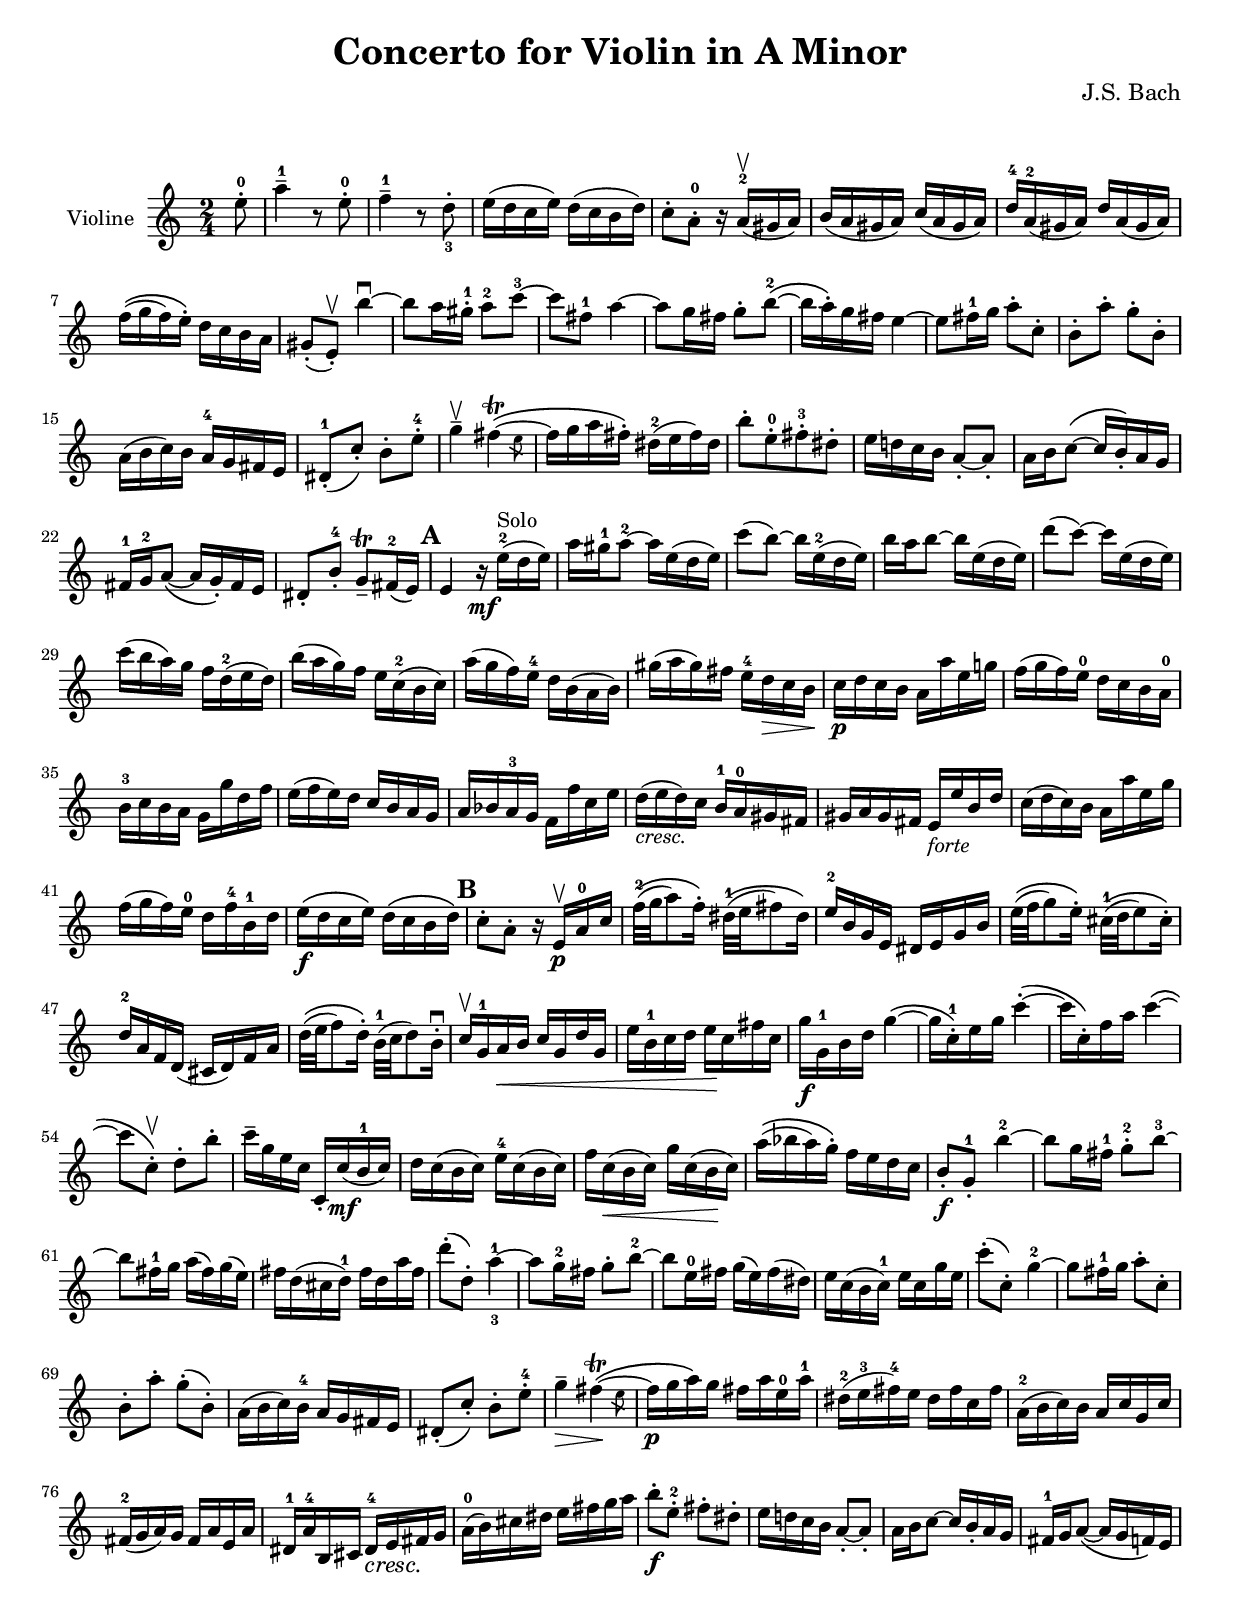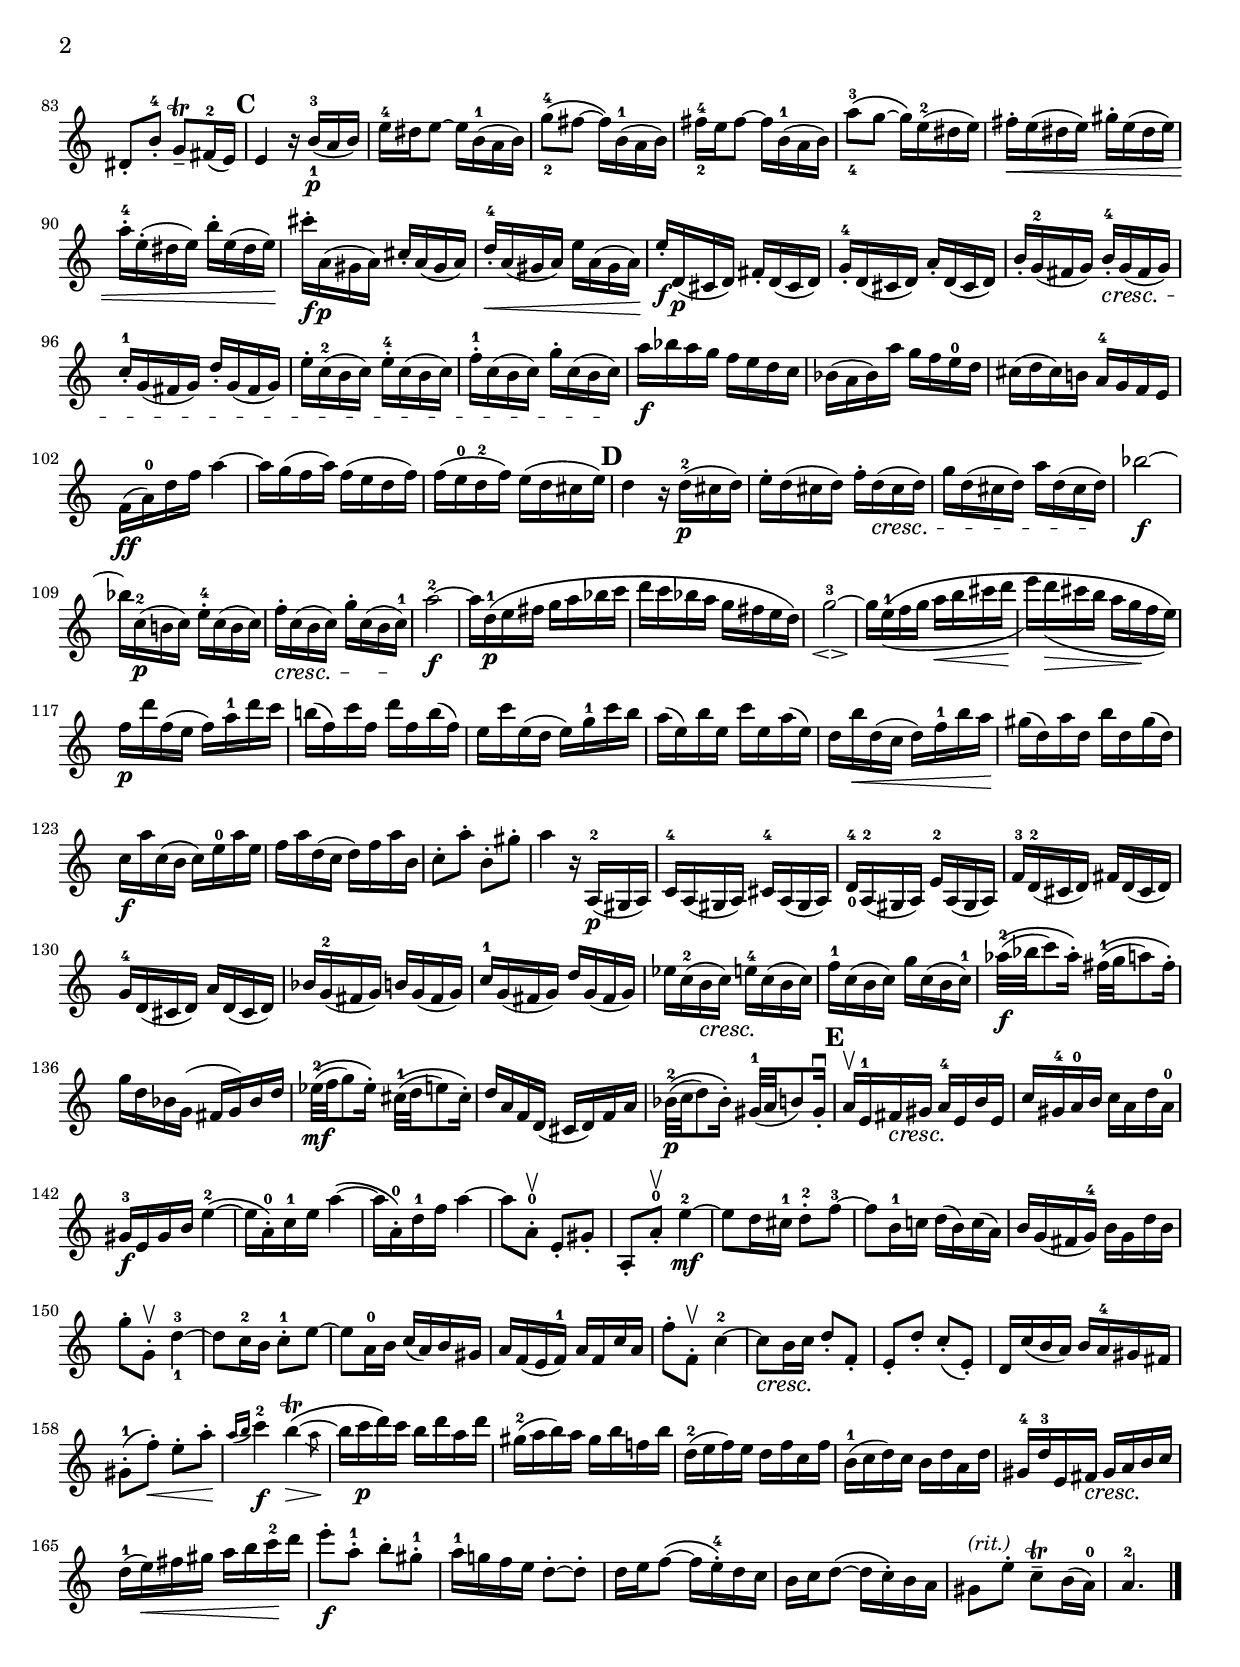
\version "2.18.0"
\version "2.18.0"

mbreak={\break}
%mbreak={}
mPageBreak={\pageBreak}
%mPageBreak={}

allegroPart = \relative c'' {
  \key a \minor
  \numericTimeSignature
  \time 2/4

  \partial 8 e8-0-. |
  % 1
  a4-1-- r8 e-0-. |
  f4-1-- r8 d-._3 |
  e16( d c e) d( c b d) |
  c8-. a-.-0 r16 a\upbow-2( gis a) |
  b16( a gis a) c( a gis a) |
  d16-4 a-2( gis a) d a( gis a) |
  \mbreak

  % 7
  f'16\( ( g f ) e-.\) d c b a |
  gis8-.( e-.\upbow ) b''4\downbow ~ |
  b8 a16 gis-1-. a8-2 c-3 ~ |
  c8 fis,-1 a4~ |
  a8 g16 fis g8-. b-2\( ~ |
  b16 a-. \) g fis e4~ |
  e8 fis16-1 g a8-. c,-. |
  b8-. a'-. g-. b,-. |
  \mbreak

  % 15
  a16( b c) b a-4 g fis e |
  dis8-1-.( c'-.) b-. e-4-. |
  %% cannot make the grace slashed after \afterGrace
  g4--\upbow \afterGrace fis\trill ~\( {
    \once\override Flag.stroke-style = #"grace"
    \once\stemDown
    \once\override Stem.length = #4.5
    e8
  } | %% nested phrasing slurs are not allowed in LilyPond
  fis16 g a fis-.\) dis-2( e fis) dis |
  b'8-.[ e,-0-. fis-3-. dis-.] |
  e16 d! c b a8-. ~ a-. |
  a16 b c8~\( c16 b-. \) a g |
  \mbreak

  % 22
  fis16-1 g-2 a8\( ~ a16 g-. \) fis e |
  dis8-. b'-4-. g--\trill fis16-2( e) |
  \mark \default
  e4 r16\mf e'16-2^"Solo" ( d e) |
  a16 gis-1 a8-2 ~ a16 e( d e) |
  c'8( b) ~ b16 e,-2 ( d e) |
  b'16 a b8~ b16 e,( d e) |
  d'8( c) ~ c16 e,( d e) |
  \mbreak

  % 29
  c'16( b a) g f d-2( e d) |
  b'16( a g) f e c-2( b c) |
  a'16( g f) e-4 d b( a b) |
  gis'16( a gis) fis e-4 d\> c b |
  c16\p d c b a a' e g! |
  f16( g f) e-0 d c b a-0 |
  \mbreak

  % 35
  b16-3 c b a g g' d f |
  e16( f e) d c b a g |
  a16 bes a-3 g f f' c e |
  d16_\markup \italic "cresc."( e d) c b-1 a-0 gis fis |
  gis16 a gis fis e_\markup \italic "forte" e' b d |
  c16( d c) b a a' e g |
  \mbreak

  % 41
  f16( g f) e-0 d f-4 b,-1 d |
  e16\f \( d c e\) d\( c b d\) |
  \mark \default
  c8-. a-. r16 e\p\upbow a-0 c |
  f32-2\( ( g a8) f16-.\) dis32-1\( ( e fis8) dis16\) |
  e16-2 b g e dis e g b |
  e32\( ( f g8) e16-.\) cis32-1\( ( d e8) cis16-.\) |
  \mbreak

  % 47
  d16-2 a f d( cis d) f a |
  d32\( ( e f8) d16-.\) b32-1( c d8) b16-.\downbow |
  c16\upbow g-1 a\< b c g d' g, |
  e'16 b-1 c d e\! c fis c |
  g'16\f g,-1 b d g4\( ~ |
  g16 c,-1-.\) e g c4-.\( ~ |
  c16 c,-.\) f a c4\( ~ |
  \mbreak

  % 54
  c8 c,-.\upbow \) d-. b'-. |
  c16-- g e c c,-. c'\mf( b-1 c) |
  d16 c( b c) e-4 c( b c) |
  f16 c(\< b c) g' c,( b\! c) |
  a'16\( ( bes a) g-.\) f e d c |
  b8-.\f g-.-1 b'4-2~ |
  b8 g16 fis-1 g8-2-. b-3~ |
  \mbreak

  % 61
  b8 fis16-1 g a( fis) g( e) |
  fis16 d( cis d-1) fis d a' fis |
  d'8-.( d,-.) a'4-1_3 ~ |
  a8 g16-2 fis g8-. b-2~ |
  b8 e,16-0 fis g( e) fis( dis) |
  e16 c( b c-1) e c g' e |
  c'8-.( c,-.) g'4-2 ~ |
  g8 fis16-1 g a8-. c,-. |
  \mbreak

  % 69
  b8-. a'-. g-.( b,-.) |
  a16( b c) b-4 a g fis e |
  dis8-.( c'-.) b-. e-.-4 |
  g4--\> \afterGrace fis\!\trill\( ~ {
    \once\override Flag.stroke-style = #"grace"
    \once\stemDown
    \once\override Stem.length = #4.5
    e8
  } |
  fis16\p g a\) g fis a e-0 a-1 |
  dis,16-2( e-3 fis-4) e dis fis c fis |
  a,16-2( b c) b a c g c |
  \mbreak

  % 76
  fis,16-2( g a) g fis a e a |
  dis,16-1 a'-4 b, cis dis-4\cresc e\! fis g |
  a16-0( b) cis dis e fis g a |
  b8-.\f e,-.-2 fis-. dis-. |
  e16 d! c b a8-.~ a-. |
  a16 b c8~ c16 b-. a g |
  fis16-1 g a8\( ~ a16 g f\) e |
  \mPageBreak

  % 83
  dis8-. b'-.-4 g--\trill fis16-2( e) |
  \mark \default
  e4 r16 b'-3_1\p( a b) |
  e16-4 dis e8~ e16 b-1( a b) |
  g'8-4_2 \( fis~ fis16\) b,-1( a b) |
  fis'16-4_2 e fis8~ fis16 b,-1( a b) |
  a'8-3_4\( g~ g16\) e-2( dis e ) |
  fis16-.\< e( dis e) gis-. e( dis e) |
  \mbreak

  % 90
  a16-4-. e-.( dis e) b'-. e,( dis e) \! |
  cis'16-.\f a,(\p gis a) cis-. a( gis a ) |
  d16-.-4\< a( gis a) e' a,( gis a)  \! |
  e'16-.\f d,\p ( cis d) fis-. d( cis d) |
  g16-.-4 d( cis d) a'-. d,( cis d) |
  b'16-. g-2( fis g)
  b-.-4\cresc g( fis g) |
  \mbreak

  % 96
  c16-.-1 g( fis g) d'-. g,( fis g) |
  e'16-. c-2( b c) e-.-4 c( b c) |
  f16-.-1 c( b c) g'-. c,( b c)\! |
  a'16\f bes a g f e d c |
  bes16( a bes) a' g f e-0 d |
  cis16( d cis) b! a-4 g f e |
  \mbreak

  % 102
  f16\ff ( a-0) d f a4~ |
  a16 g( f a) f( e d f) |
  f16( e-0 d-2 f) e( d cis e) |
  \mark \default
  d4 r16 d-2\p( cis d) |
  e16-. d( cis d)
  f-. d\cresc( cis d) |
  g16 d( cis d) a' d,( cis d\!) |
  bes'2\f ~ |
  \mbreak

  % 109
  bes16 c,-2\p( b! c) e-.-4 c( b c) |
  f16-.\cresc c( b c) g'-. c,( b c-1\!) |
  a'2-2\f ~ |
  a16 d,-1\p\( e fis g a bes c |
  d16 c bes a g fis e d\) |
  g2-3_\espressivo ~ |
  g16 \slurDown e-1\( ( f g a\< b cis d |
  e16)\! d\>( cis b a g\! f e) \) \slurNeutral |
  \mbreak

  % 117
  f16\p d' f,( e f) a-1 d c |
  b!16( f) c' f, d' f, b( f) |
  e16 c' e,( d e) g-1 c b |
  a16( e) b' e, c' e, a( e) |
  d16 b'\< d,( c d) f-1 b a\! |
  gis16( d) a' d, b' d, gis( d) |
  \mbreak

  % 123
  c16\f a' c,( b c) e-0 a e |
  f16 a d,( c d) f a b, |
  c8-. a'-. b,-. gis'-. |
  a4 r16 a,,-2\p( gis a) |
  c16-4 a( gis a) cis16-4 a( gis a) |
  d16-4_0 a-2( gis a) e'16-2 a,( gis a) |
  f'16-3 d-2( cis d) fis d( cis d) |
  \mbreak

  % 130
  g16-4 d( cis d) a' d,( cis d) |
  bes'16 g-2( fis g) b g( fis g) |
  c16-1 g( fis g) d' g,( fis g) |
  ees'16 c-2( b\cresc c) e-4\! c( b c) |
  f16-1 c( b c) g' c,( b c-1) |
  aes'32-2\f\( ( bes c8) aes16-.\) fis32-1\( ( g a8) fis16-.\) |
  \mbreak

  % 136
  % TODO: fix starting slur position
  g16 d bes g( fis g) bes d |
  ees32-2\mf\( ( f g8) ees16-.\) cis32-1\( ( d e8) cis16-.\) |
  d16 a f d( cis d) f a |
  bes32-2\p\( ( c d8) bes16-.\) gis32-1( a b8) gis16-.\downbow |
  \mark \default
  a16\upbow e-1 fis\cresc gis\! a-4 e b' e, |
  c'16 gis-4 a-0 b c a d a-0 |
  \mbreak

  % 142
  gis16-3\f e gis b e4-2 ~ \( |
  e16 a,-0-.\) c-1 e a4~ \( |
  a16 a,-0-.\) d-1 f a4~ |
  a8 a,-0-.\upbow e-. gis-. |
  a,8-. a'-0-.\upbow e'4-2\mf ~ |
  e8 d16 cis-1 d8-2-. f-3 ~ |
  f8 b,16-1 c! d( b) c( a) |
  b16 g( fis g-4) b g d' b |
  \mbreak

  % 150
  g'8-. g,-.\upbow d'4-3_1 ~ |
  d8 c16-2 b c8-1-. e~ |
  e8 a,16-0 b c( a) b gis |
  a16 f( e f-1) a f c' a |
  f'8-. f,-.\upbow c'4-2~ |
  c8\cresc b16 c\! d8-. f,-. |
  e8-. d'-. c-.( e,-.) |
  d16 c'( b a ) b a-4 gis fis |
  \mbreak

  % 158
  gis8-.-1( f'-.\<) e-. a-.\! |
  % Augener's Edition is different
  % http://violinsheetmusic.org/classical/b/bach/bach-violin-concerto-bwv-1041-violin.pdf
  %\grace { a16( b } c4) \afterGrace b4( { a16) } |
  \grace { a16( b } c4-2\f) \afterGrace b4\>\trill~ \( {
    \once \stemDown
    \once\override Stem.length = #4.5
    \once \override Flag.stroke-style = #"grace"
    a8
  }
  b16\! c\p d\) c b d a d |
  gis,16-2( a b) a gis b f! b |
  d,16-2( e f) e d f c f |
  b,16-1( c d) c b d a d |
  gis,16-4 d'-3 e, fis\cresc gis a b\! c |
  \mbreak

  % 165
  d16-1( e)\< fis gis a b c-2\! d |
  e8-.\f a,-1-. b-. gis-1-. |
  a16-1 g! f e d8-.~ d-. |
  d16 e f8~ \( f16 e-4-.\) d c |
  b16 c d8~ \( d16 c-.\) b a |
  gis8^\markup\italic"(rit.)" e'-. c--\trill b16( a-0) |
  a4.-2 \bar "|."
}


\header {
  title = "Concerto for Violin in A Minor"
  composer = "J.S. Bach"
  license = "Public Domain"
}

\paper {
  top-margin = 8\mm
  top-markup-spacing.basic-distance = #6
  markup-system-spacing #'padding = #5
  markup-markup-spacing #'padding = #1
  last-bottom-spacing.basic-distance = #12
  top-system-spacing.basic-distance = #12
  bottom-margin = 10\mm
  %line-width = 165\mm
  ragged-last = ##t
}

\score {
  \new Staff \with {
    instrumentName = "Violine"
    midiInstrument = "violin"
  }
  \allegroPart

  \layout {
    #(layout-set-staff-size 18)
    \context {
      \Score
      \override NonMusicalPaperColumn.line-break-permission = ##f
      \override NonMusicalPaperColumn.page-break-permission = ##f
    }
  }
  \midi {
    \tempo 4=100
  }
}
